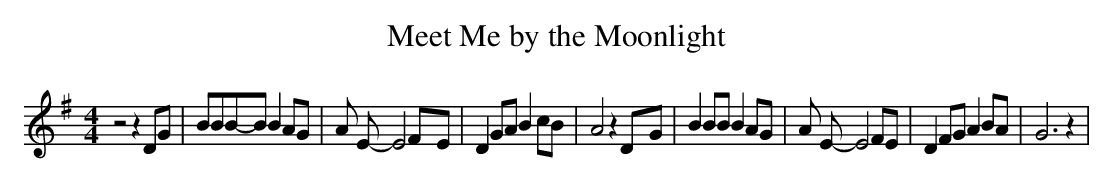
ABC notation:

X:1
T:Meet Me by the Moonlight
M:4/4
L:1/8
K:G
 z4 z2 DG| BBB-B B2 AG| A E- E4F-E| D2 GA B2 cB| A4 z2D-G| B2 BB B2 AG|\
 A E- E4 FE| D2 FG A2 BA| G6 z2|
